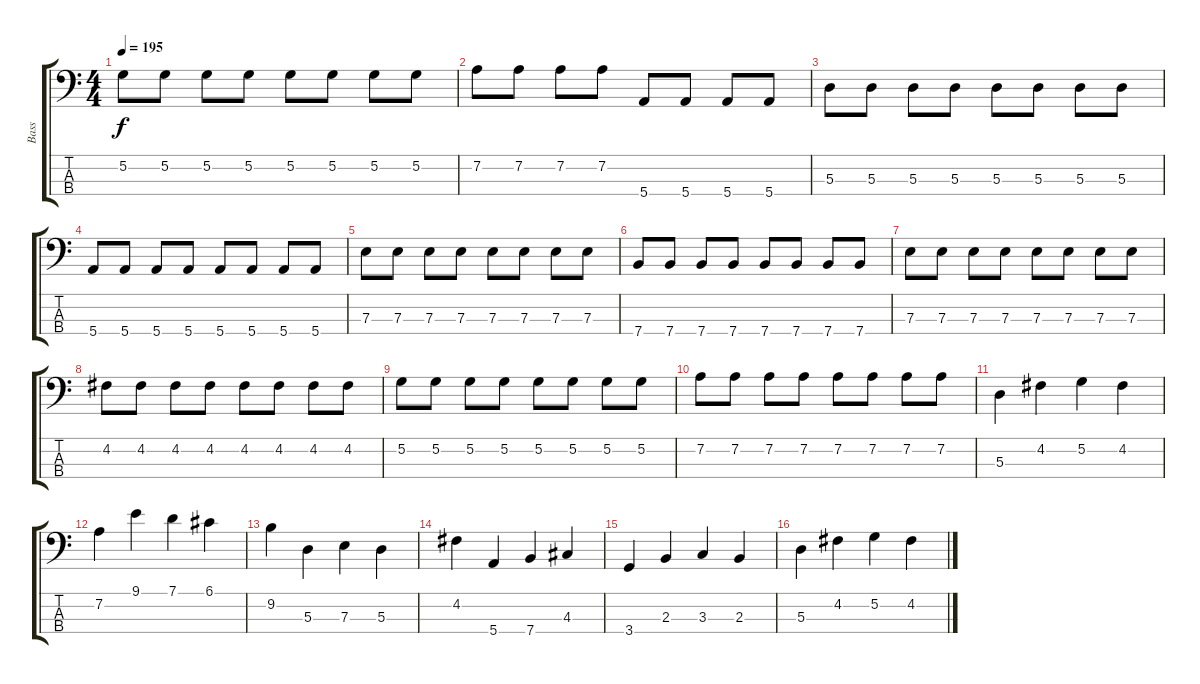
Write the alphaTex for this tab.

\track ("Bass" "Bass") {instrument electricbassfinger}
\staff {score tabs}
\tuning (G2 D2 A1 E1) {hide}
\ts (4 4)
\tempo 195
\clef f4
\ks c
5.2.8{dy f} 5.2.8 5.2.8 5.2.8 5.2.8 5.2.8 5.2.8 5.2.8 |
7.2.8 7.2.8 7.2.8 7.2.8 5.4.8 5.4.8 5.4.8 5.4.8 |
5.3.8 5.3.8 5.3.8 5.3.8 5.3.8 5.3.8 5.3.8 5.3.8 |
5.4.8 5.4.8 5.4.8 5.4.8 5.4.8 5.4.8 5.4.8 5.4.8 |
7.3.8 7.3.8 7.3.8 7.3.8 7.3.8 7.3.8 7.3.8 7.3.8 |
7.4.8 7.4.8 7.4.8 7.4.8 7.4.8 7.4.8 7.4.8 7.4.8 |
7.3.8 7.3.8 7.3.8 7.3.8 7.3.8 7.3.8 7.3.8 7.3.8 |
4.2.8 4.2.8 4.2.8 4.2.8 4.2.8 4.2.8 4.2.8 4.2.8 |
5.2.8 5.2.8 5.2.8 5.2.8 5.2.8 5.2.8 5.2.8 5.2.8 |
7.2.8 7.2.8 7.2.8 7.2.8 7.2.8 7.2.8 7.2.8 7.2.8 |
5.3.4 4.2.4 5.2.4 4.2.4 |
7.2.4 9.1.4 7.1.4 6.1.4 |
9.2.4 5.3.4 7.3.4 5.3.4 |
4.2.4 5.4.4 7.4.4 4.3.4 |
3.4.4 2.3.4 3.3.4 2.3.4 |
5.3.4 4.2.4 5.2.4 4.2.4
